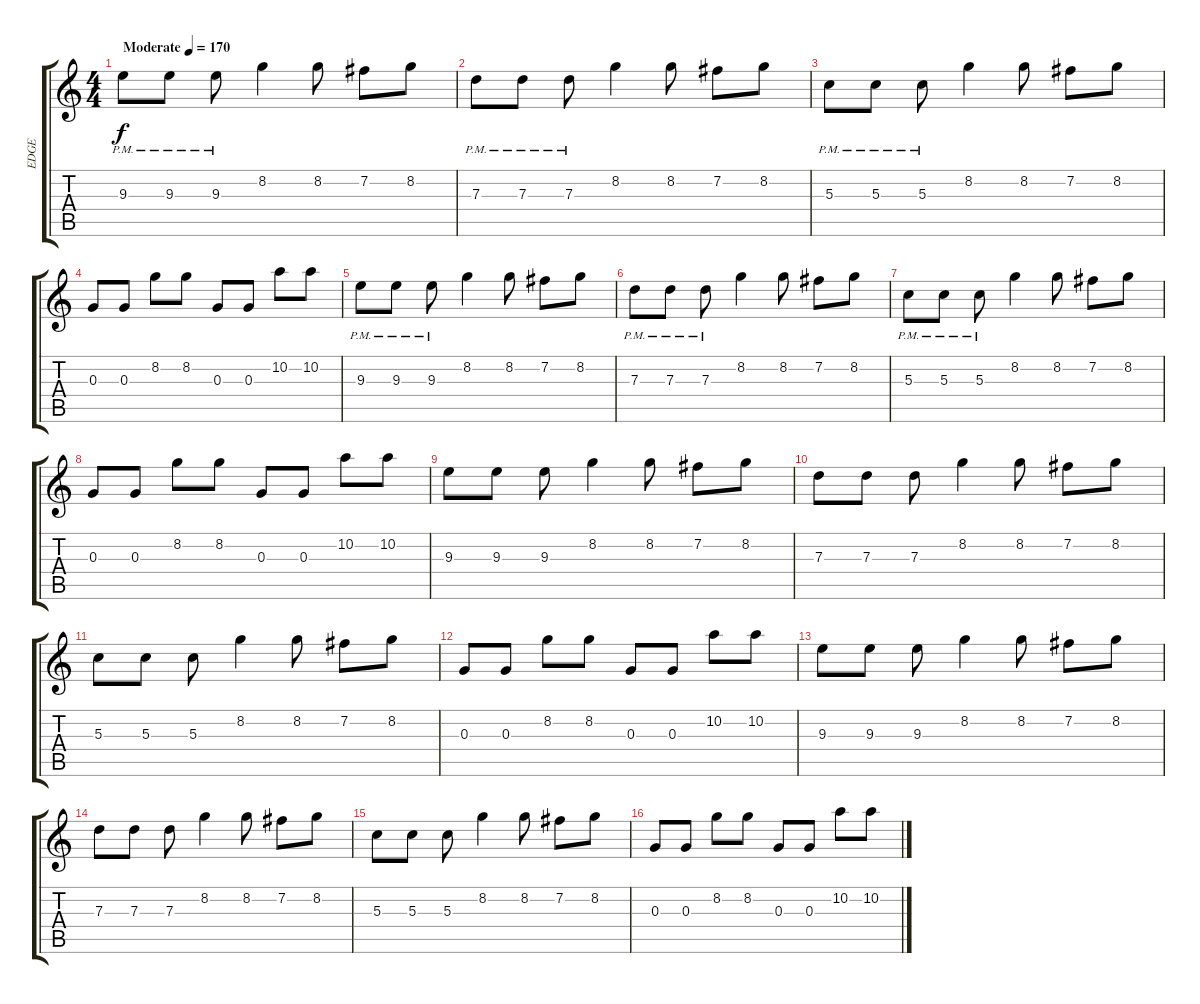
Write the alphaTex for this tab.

\track ("EDGE" "EDGE") {instrument overdrivenguitar}
\staff {score tabs}
\tuning (E4 B3 G3 D3 A2 E2) {hide}
\ts (4 4)
\tempo (170 "Moderate")
\clef g2
\ks c
9.3{pm}.8{dy f instrument overdrivenguitar} 9.3{pm}.8 9.3{pm}.8 8.2.4 8.2.8 7.2.8 8.2.8 |
7.3{pm}.8 7.3{pm}.8 7.3{pm}.8 8.2.4 8.2.8 7.2.8 8.2.8 |
5.3{pm}.8 5.3{pm}.8 5.3{pm}.8 8.2.4 8.2.8 7.2.8 8.2.8 |
0.3.8 0.3.8 8.2.8 8.2.8 0.3.8 0.3.8 10.2.8 10.2.8 |
9.3{pm}.8 9.3{pm}.8 9.3{pm}.8 8.2.4 8.2.8 7.2.8 8.2.8 |
7.3{pm}.8 7.3{pm}.8 7.3{pm}.8 8.2.4 8.2.8 7.2.8 8.2.8 |
5.3{pm}.8 5.3{pm}.8 5.3{pm}.8 8.2.4 8.2.8 7.2.8 8.2.8 |
0.3.8 0.3.8 8.2.8 8.2.8 0.3.8 0.3.8 10.2.8 10.2.8 |
9.3.8 9.3.8 9.3.8 8.2.4 8.2.8 7.2.8 8.2.8 |
7.3.8 7.3.8 7.3.8 8.2.4 8.2.8 7.2.8 8.2.8 |
5.3.8 5.3.8 5.3.8 8.2.4 8.2.8 7.2.8 8.2.8 |
0.3.8 0.3.8 8.2.8 8.2.8 0.3.8 0.3.8 10.2.8 10.2.8 |
9.3.8 9.3.8 9.3.8 8.2.4 8.2.8 7.2.8 8.2.8 |
7.3.8 7.3.8 7.3.8 8.2.4 8.2.8 7.2.8 8.2.8 |
5.3.8 5.3.8 5.3.8 8.2.4 8.2.8 7.2.8 8.2.8 |
0.3.8 0.3.8 8.2.8 8.2.8 0.3.8 0.3.8 10.2.8 10.2.8
